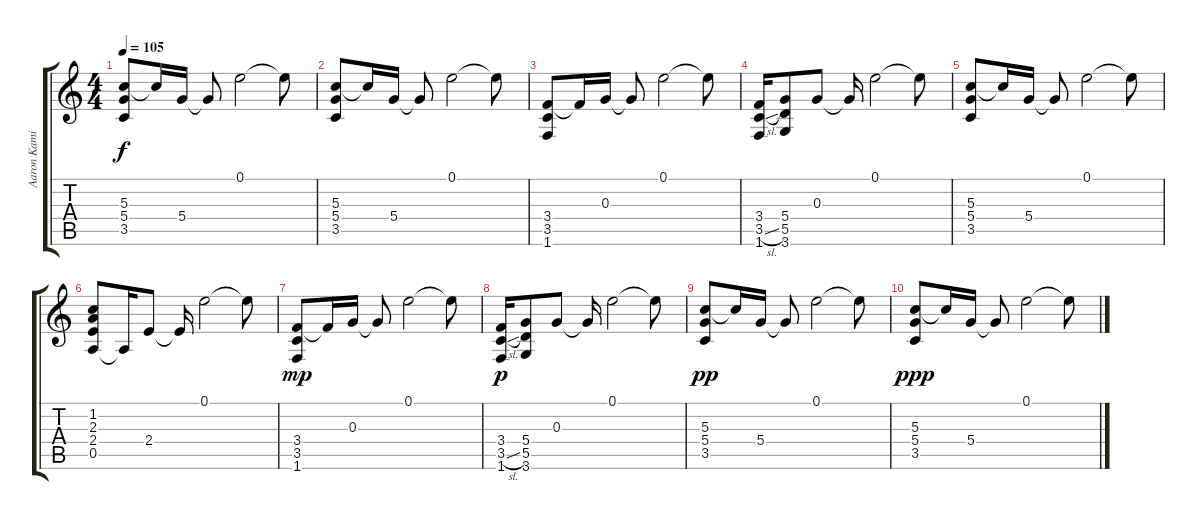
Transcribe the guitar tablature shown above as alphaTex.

\track ("Aaron Kamin " "Aaron Kami") {instrument acousticguitarsteel}
\staff {score tabs}
\tuning (E4 B3 G3 D3 A2 E2) {hide}
\ts (4 4)
\tempo 105
\clef g2
\ks c
(5.3 5.4 3.5).8{dy f} 5.3{t}.16 5.4.16 5.4{t}.8 0.1.2 0.1{t}.8 |
(5.3 5.4 3.5).8 5.3{t}.16 5.4.16 5.4{t}.8 0.1.2 0.1{t}.8 |
(3.4 3.5 1.6).8 3.4{t}.16 0.3.16 0.3{t}.8 0.1.2 0.1{t}.8 |
(3.4 3.5{sl} 1.6).16 (5.4 5.5 3.6).8 0.3.8 0.3{t}.16 0.1.2 0.1{t}.8 |
(5.3 5.4 3.5).8 5.3{t}.16 5.4.16 5.4{t}.8 0.1.2 0.1{t}.8 |
(1.2 2.3 2.4 0.5).8 0.5{t}.16 2.4.8 2.4{t}.16 0.1.2 0.1{t}.8 |
(3.4 3.5 1.6).8{dy mp} 3.4{t}.16 0.3.16 0.3{t}.8 0.1.2 0.1{t}.8 |
(3.4 3.5{sl} 1.6).16{dy p} (5.4 5.5 3.6).8 0.3.8 0.3{t}.16 0.1.2 0.1{t}.8 |
(5.3 5.4 3.5).8{dy pp} 5.3{t}.16 5.4.16 5.4{t}.8 0.1.2 0.1{t}.8 |
(5.3 5.4 3.5).8{dy ppp} 5.3{t}.16 5.4.16 5.4{t}.8 0.1.2 0.1{t}.8
